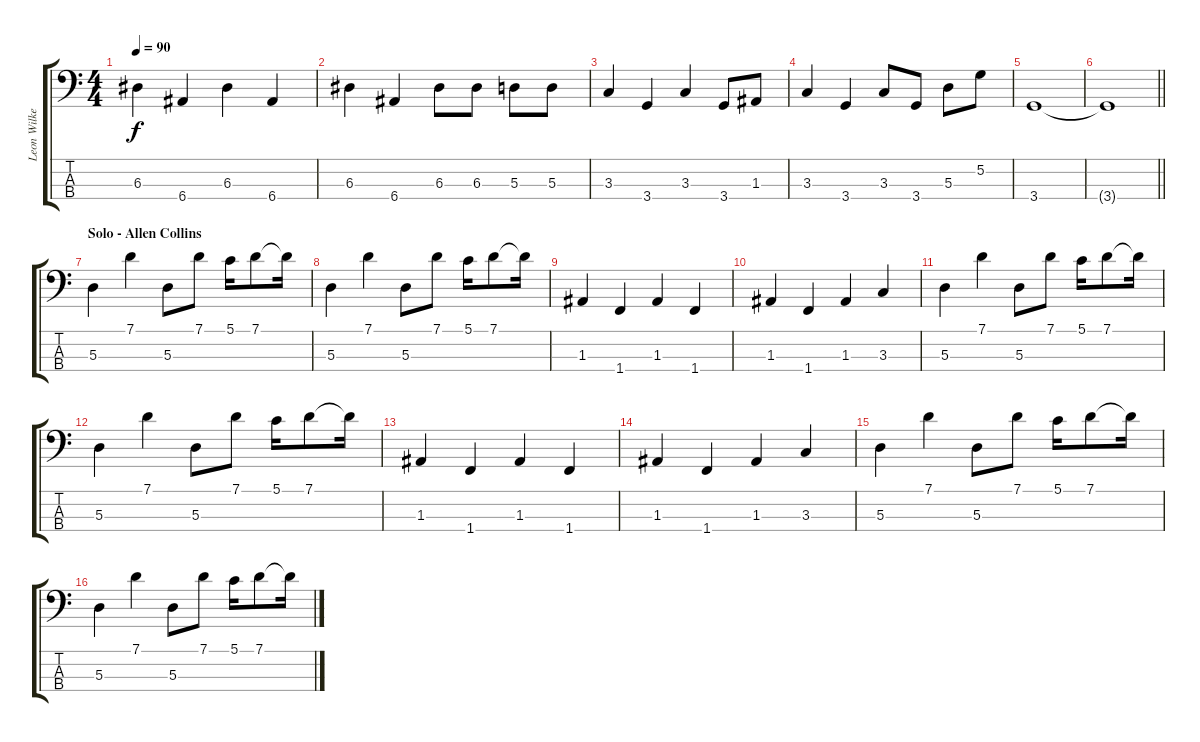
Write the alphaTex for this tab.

\track ("Leon Wilkeson (Bass Guitar)" "Leon Wilke") {instrument electricbasspick}
\staff {score tabs}
\tuning (G2 D2 A1 E1) {hide}
\ts (4 4)
\tempo 90
\clef f4
\ks c
6.3.4{dy f} 6.4.4 6.3.4 6.4.4 |
6.3.4 6.4.4 6.3.8 6.3.8 5.3.8 5.3.8 |
3.3.4 3.4.4 3.3.4 3.4.8 1.3.8 |
3.3.4 3.4.4 3.3.8 3.4.8 5.3.8 5.2.8 |
3.4.1 |
\barLineRight lightlight
3.4{t}.1 |
\section ("" "Solo - Allen Collins")
5.3.4 7.1.4 5.3.8 7.1.8 5.1.16 7.1.8 7.1{t}.16 |
5.3.4 7.1.4 5.3.8 7.1.8 5.1.16 7.1.8 7.1{t}.16 |
1.3.4 1.4.4 1.3.4 1.4.4 |
1.3.4 1.4.4 1.3.4 3.3.4 |
5.3.4 7.1.4 5.3.8 7.1.8 5.1.16 7.1.8 7.1{t}.16 |
5.3.4 7.1.4 5.3.8 7.1.8 5.1.16 7.1.8 7.1{t}.16 |
1.3.4 1.4.4 1.3.4 1.4.4 |
1.3.4 1.4.4 1.3.4 3.3.4 |
5.3.4 7.1.4 5.3.8 7.1.8 5.1.16 7.1.8 7.1{t}.16 |
5.3.4 7.1.4 5.3.8 7.1.8 5.1.16 7.1.8 7.1{t}.16
